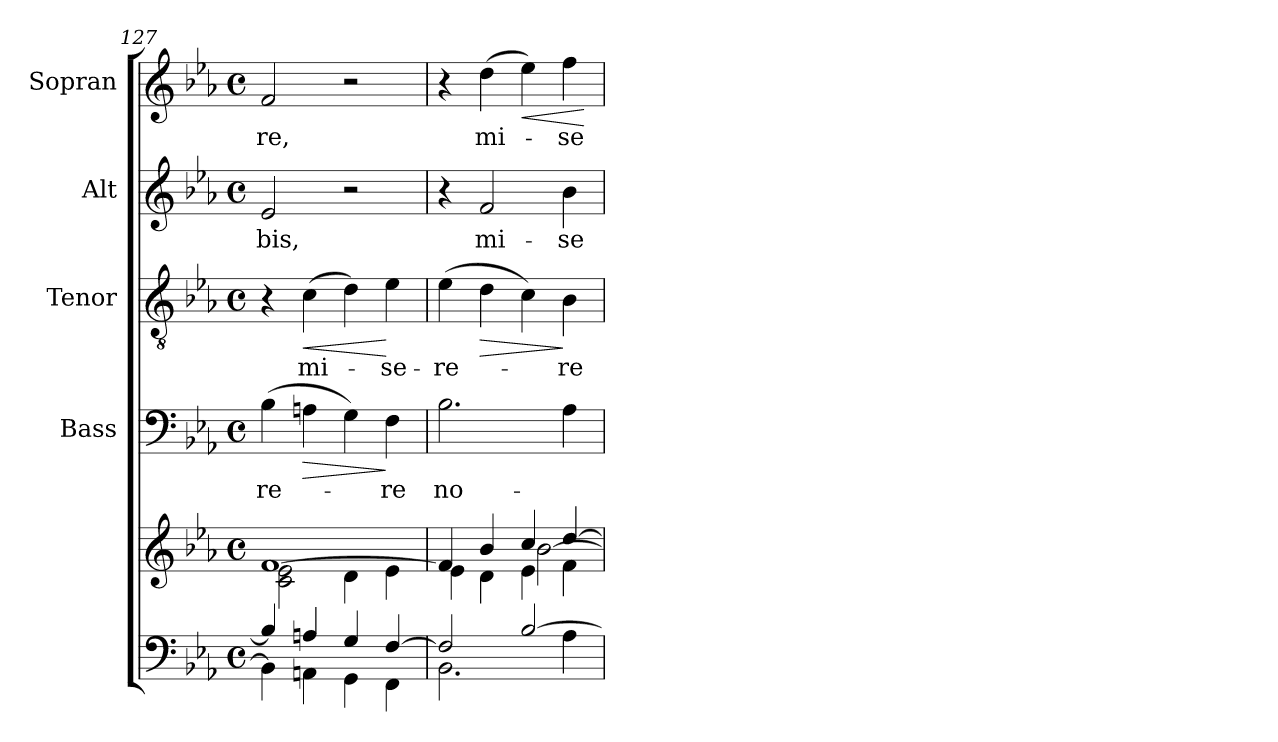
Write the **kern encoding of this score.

**kern	**kern	**kern	**text	**dynam	**kern	**text	**dynam	**kern	**text	**kern	**text	**dynam
*part5	*part5	*part4	*part4	*part4	*part3	*part3	*part3	*part2	*part2	*part1	*part1	*part1
*staff6	*staff5	*staff4	*staff4	*staff4	*staff3	*staff3	*staff3	*staff2	*staff2	*staff1	*staff1	*staff1
*	*	*I"Bass	*	*	*I"Tenor	*	*	*I"Alt	*	*I"Sopran	*	*
*	*	*I'B.	*	*	*I'T.	*	*	*I'A.	*	*I'S.	*	*
*clefF4	*clefG2	*clefF4	*	*	*clefGv2	*	*	*clefG2	*	*clefG2	*	*
*k[b-e-a-]	*k[b-e-a-]	*k[b-e-a-]	*	*	*k[b-e-a-]	*	*	*k[b-e-a-]	*	*k[b-e-a-]	*	*
*E-:	*E-:	*E-:	*	*	*E-:	*	*	*E-:	*	*E-:	*	*
*M4/4	*M4/4	*M4/4	*	*	*M4/4	*	*	*M4/4	*	*M4/4	*	*
*met(c)	*met(c)	*met(c)	*	*	*met(c)	*	*	*met(c)	*	*met(c)	*	*
=127	=127	=127	=127	=127	=127	=127	=127	=127	=127	=127	=127	=127
*^	*^	*	*	*	*	*	*	*	*	*	*	*
!	!	!	!	!	!LO:LY:b	!	!	!	!	!	!LO:LY:b	!	!LO:LY:b	!
4B-/]	4BB-\]	[>1f	2c\ 2e-\	(>4B-\	-re-	.	4r	.	.	2e-/	-bis,	2f/	-re,	.
!	!	!	!	!	!	!LO:HP:b	!	!LO:LY:b	!LO:HP:b	!	!	!	!	!
4An/	4AAn\	.	.	4An\	.	>	(>4c\	mi-	<	.	.	.	.	.
4G/	4GG\	.	4d\	4G\)	.	.	4d\)	.	.	2r	.	2r	.	.
!	!	!	!	!	!LO:LY:b	!	!	!LO:LY:b	!	!	!	!	!	!
[>4F/	4FF\	.	4e-\	4F\	-re	]	4e-\	-se-	[	.	.	.	.	.
=128	=128	=128	=128	=128	=128	=128	=128	=128	=128	=128	=128	=128	=128	=128
*	*	*	*^	*	*	*	*	*	*	*	*	*	*	*
!	!	!	!	!	!	!LO:LY:b	!	!	!LO:LY:b	!	!	!	!	!	!
2F/]	2.BB-\	4f/]	4e-\	2ryy	2.B-\	no-	.	(>4e-\	-re-	.	4r	.	4r	.	.
!	!	!	!	!	!	!	!	!	!	!LO:HP:b	!	!LO:LY:b	!	!LO:LY:b	!
.	.	4b-/	4d\	.	.	.	.	4d\	.	>	2f/	mi-	(>4dd\	mi-	.
!	!	!	!	!	!	!	!	!	!	!	!	!	!	!	!LO:HP:b
[>2B-/	.	4cc/	4e-\	[<2b-\	.	.	.	4c\)	.	.	.	.	4ee-\)	.	<
!	!	!	!	!	!	!	!	!	!LO:LY:b	!	!	!LO:LY:b	!	!LO:LY:b	!
.	4A-\	[>4dd/	4f\	.	4A-\	.	.	4B-\	-re	]	4b-\	-se-	4ff\	-se-	.
*v	*v	*	*	*	*	*	*	*	*	*	*	*	*	*	*
*	*v	*v	*v	*	*	*	*	*	*	*	*	*	*	*
.	.	.	.	.	.	.	.	.	.	.	.	[
=	=	=	=	=	=	=	=	=	=	=	=	=
*-	*-	*-	*-	*-	*-	*-	*-	*-	*-	*-	*-	*-
